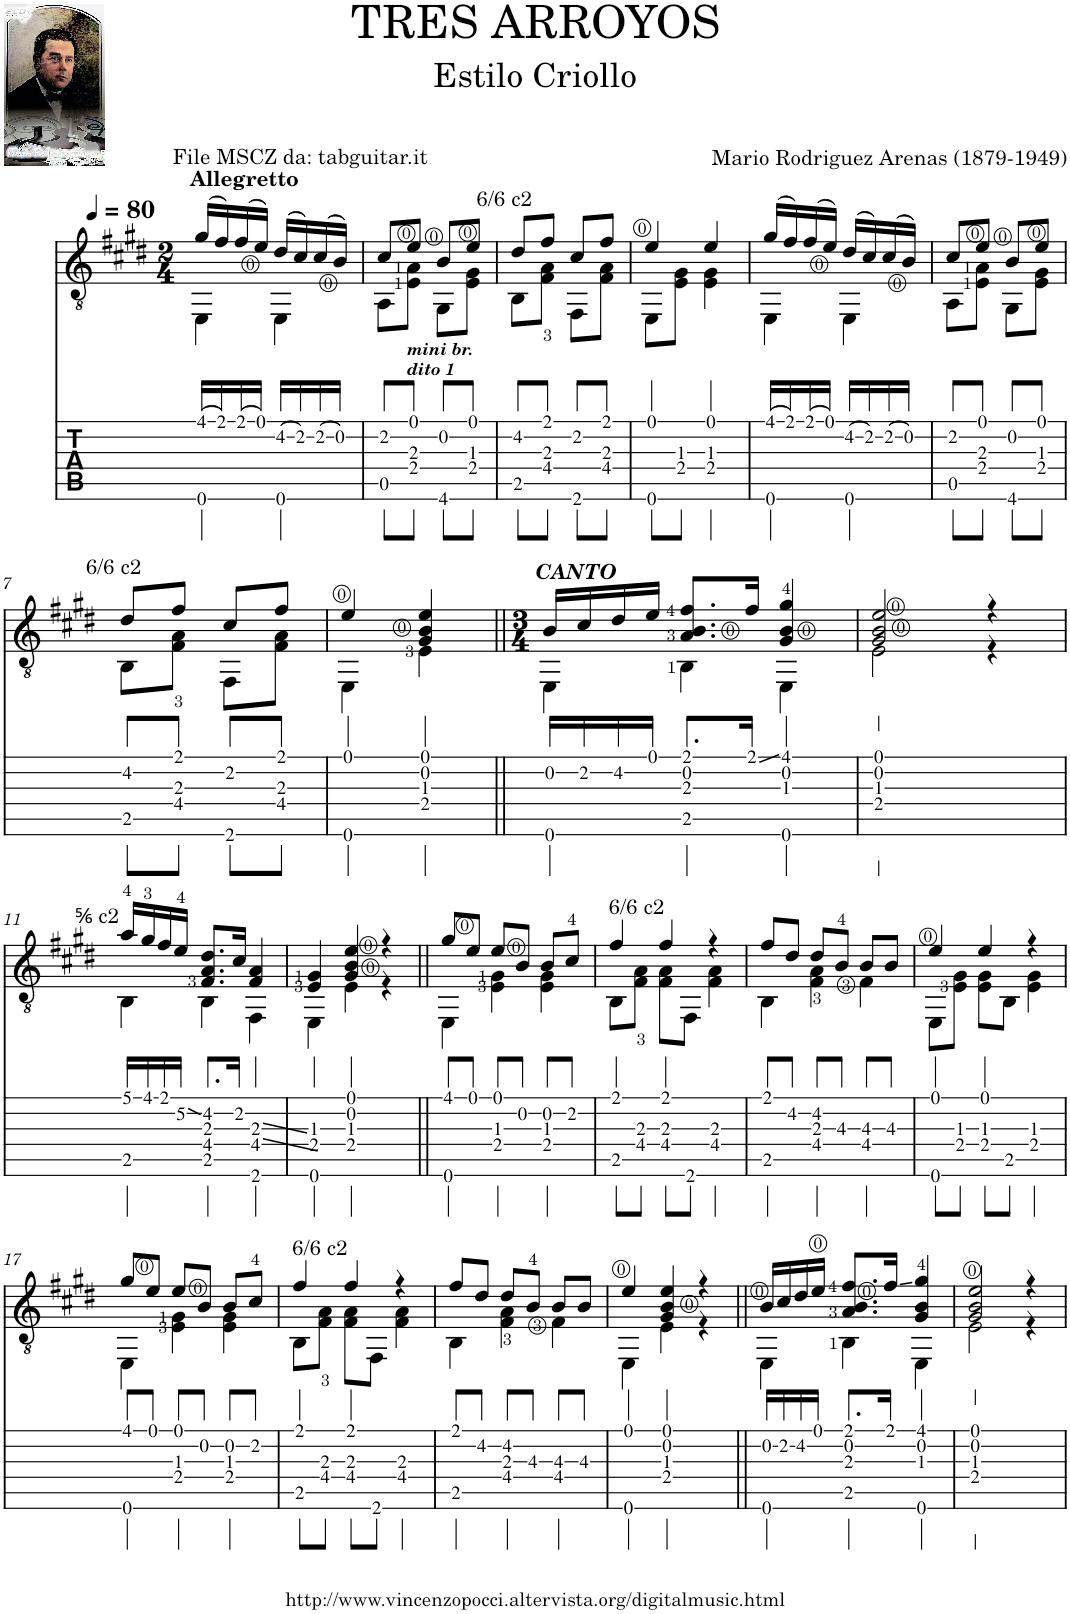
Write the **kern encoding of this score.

**kern	**kern
*part2	*part1
*staff2	*staff1
*I"Chitarra classica (Intavolatura)	*I"Classical Guitar
*stria6	*
*	*clefGv2
*k[f#c#g#d#]	*k[f#c#g#d#]
*M2/4	*M2/4
*MM80	*MM80
=1	=1
*^	*^
!	!	!LO:TX:a:B:t=Allegretto	!
(16g#/LL	4EE\	(16g#/LL	4EE\
16f#/)	.	16f#/)	.
(16f#/	.	(16f#/	.
16e/JJ)	.	16e/JJ)	.
(16d#/LL	4EE\	(16d#/LL	4EE\
16c#/)	.	16c#/)	.
(16c#/	.	(16c#/	.
16B/JJ)	.	16B/JJ)	.
=2	=2	=2	=2
8c#/L	8AA\L	8c#/L	8AA\L
!LO:TX:a:Bi:t=mini br.	!	!	!
!LO:TX:a:t=dito 1	!	!	!
8e/J	8E\ 8A\J	8e/J	8E\ 8A\J
8B/L	8GG#\L	8B/L	8GG#\L
8e/J	8E\ 8G#\J	8e/J	8E\ 8G#\J
=3	=3	=3	=3
!	!	!LO:TX:a:t=6/6 c2	!
8d#/L	8BB\L	8d#/L	8BB\L
8f#/J	8F#\ 8A\J	8f#/J	8F#\ 8A\J
8c#/L	8FF#\L	8c#/L	8FF#\L
8f#/J	8F#\ 8A\J	8f#/J	8F#\ 8A\J
=4	=4	=4	=4
4e/	8EE\L	4e/	8EE\L
.	8E\ 8G#\J	.	8E\ 8G#\J
4e/	4E\ 4G#\	4e/	4E\ 4G#\
=5	=5	=5	=5
(16g#/LL	4EE\	(16g#/LL	4EE\
16f#/)	.	16f#/)	.
(16f#/	.	(16f#/	.
16e/JJ)	.	16e/JJ)	.
(16d#/LL	4EE\	(16d#/LL	4EE\
16c#/)	.	16c#/)	.
(16c#/	.	(16c#/	.
16B/JJ)	.	16B/JJ)	.
=6	=6	=6	=6
8c#/L	8AA\L	8c#/L	8AA\L
8e/J	8E\ 8A\J	8e/J	8E\ 8A\J
8B/L	8GG#\L	8B/L	8GG#\L
8e/J	8E\ 8G#\J	8e/J	8E\ 8G#\J
!!LO:LB:g=z	!!
=7	=7	=7	=7
!	!	!LO:TX:a:t=6/6 c2	!
8d#/L	8BB\L	8d#/L	8BB\L
8f#/J	8F#\ 8A\J	8f#/J	8F#\ 8A\J
8c#/L	8FF#\L	8c#/L	8FF#\L
8f#/J	8F#\ 8A\J	8f#/J	8F#\ 8A\J
=8	=8	=8	=8
4e/	4EE\	4e/	4EE\
4G#/ 4B/ 4e/	4E\	4G#/ 4B/ 4e/	4E\
=9||	=9||	=9||	=9||
*M3/4	*	*M3/4	*
!	!	!LO:TX:a:Bi:t=CANTO	!
16B/LL	4EE\	16B/LL	4EE\
16c#/	.	16c#/	.
16d#/	.	16d#/	.
16e/JJ	.	16e/JJ	.
8.A/ 8.B/ 8.f#/L	4BB\	8.A/ 8.B/ 8.f#/L	4BB\
16f#/Jk	.	16f#/Jk	.
4G#/ 4B/ 4g#/	4EE\	4G#/ 4B/ 4g#/	4EE\
=10	=10	=10	=10
2G#/ 2B/ 2e/	2E\	2G#/ 2B/ 2e/	2E\
4r	4r	4r	4r
!!LO:LB:g=z	!!
=11	=11	=11	=11
!	!	!LO:TX:a:t=⅚ c2	!
16a/LL	4BB\	16a/LL	4BB\
16g#/	.	16g#/	.
16f#/	.	16f#/	.
16e/JJ	.	16e/JJ	.
8.F#/ 8.A/ 8.d#/L	4BB\	8.F#/ 8.A/ 8.d#/L	4BB\
16c#/Jk	.	16c#/Jk	.
4F#/ 4A/	4FF#\	4F#/ 4A/	4FF#\
=12	=12	=12	=12
4E/ 4G#/	4EE\	4E/ 4G#/	4EE\
4G#/ 4B/ 4e/	4E\	4G#/ 4B/ 4e/	4E\
4r	4r	4r	4r
=13||	=13||	=13||	=13||
8g#/L	4EE\	8g#/L	4EE\
8e/J	.	8e/J	.
8e/L	4E\ 4G#\	8e/L	4E\ 4G#\
8B/J	.	8B/J	.
8B/L	4E\ 4G#\	8B/L	4E\ 4G#\
8c#/J	.	8c#/J	.
=14	=14	=14	=14
!	!	!LO:TX:a:t=6/6 c2	!
4f#/	8BB\L	4f#/	8BB\L
.	8F#\ 8A\J	.	8F#\ 8A\J
4f#/	8F#\ 8A\L	4f#/	8F#\ 8A\L
.	8FF#\J	.	8FF#\J
4r	4F#\ 4A\	4r	4F#\ 4A\
=15	=15	=15	=15
8f#/L	4BB\	8f#/L	4BB\
8d#/J	.	8d#/J	.
8d#/L	4F#\ 4A\	8d#/L	4F#\ 4A\
8B/J	.	8B/J	.
8B/L	4F#\	8B/L	4F#\
8B/J	.	8B/J	.
=16	=16	=16	=16
4e/	8EE\L	4e/	8EE\L
.	8E\ 8G#\J	.	8E\ 8G#\J
4e/	8E\ 8G#\L	4e/	8E\ 8G#\L
.	8BB\J	.	8BB\J
4r	4E\ 4G#\	4r	4E\ 4G#\
!!LO:LB:g=z	!!
=17	=17	=17	=17
8g#/L	4EE\	8g#/L	4EE\
8e/J	.	8e/J	.
8e/L	4E\ 4G#\	8e/L	4E\ 4G#\
8B/J	.	8B/J	.
8B/L	4E\ 4G#\	8B/L	4E\ 4G#\
8c#/J	.	8c#/J	.
=18	=18	=18	=18
!	!	!LO:TX:a:t=6/6 c2	!
4f#/	8BB\L	4f#/	8BB\L
.	8F#\ 8A\J	.	8F#\ 8A\J
4f#/	8F#\ 8A\L	4f#/	8F#\ 8A\L
.	8FF#\J	.	8FF#\J
4r	4F#\ 4A\	4r	4F#\ 4A\
=19	=19	=19	=19
8f#/L	4BB\	8f#/L	4BB\
8d#/J	.	8d#/J	.
8d#/L	4F#\ 4A\	8d#/L	4F#\ 4A\
8B/J	.	8B/J	.
8B/L	4F#\	8B/L	4F#\
8B/J	.	8B/J	.
=20	=20	=20	=20
4e/	4EE\	4e/	4EE\
4G#/ 4B/ 4e/	4E\	4G#/ 4B/ 4e/	4E\
4r	4r	4r	4r
=21||	=21||	=21||	=21||
16B/LL	4EE\	16B/LL	4EE\
16c#/	.	16c#/	.
16d#/	.	16d#/	.
16e/JJ	.	16e/JJ	.
8.A/ 8.B/ 8.f#/L	4BB\	8.A/ 8.B/ 8.f#/L	4BB\
16f#/Jk	.	16f#/Jk	.
4G#/ 4B/ 4g#/	4EE\	4G#/ 4B/ 4g#/	4EE\
=22	=22	=22	=22
2G#/ 2B/ 2e/	2E\	2G#/ 2B/ 2e/	2E\
4r	4r	4r	4r
*v	*v	*	*
*	*v	*v
=	=
*-	*-
